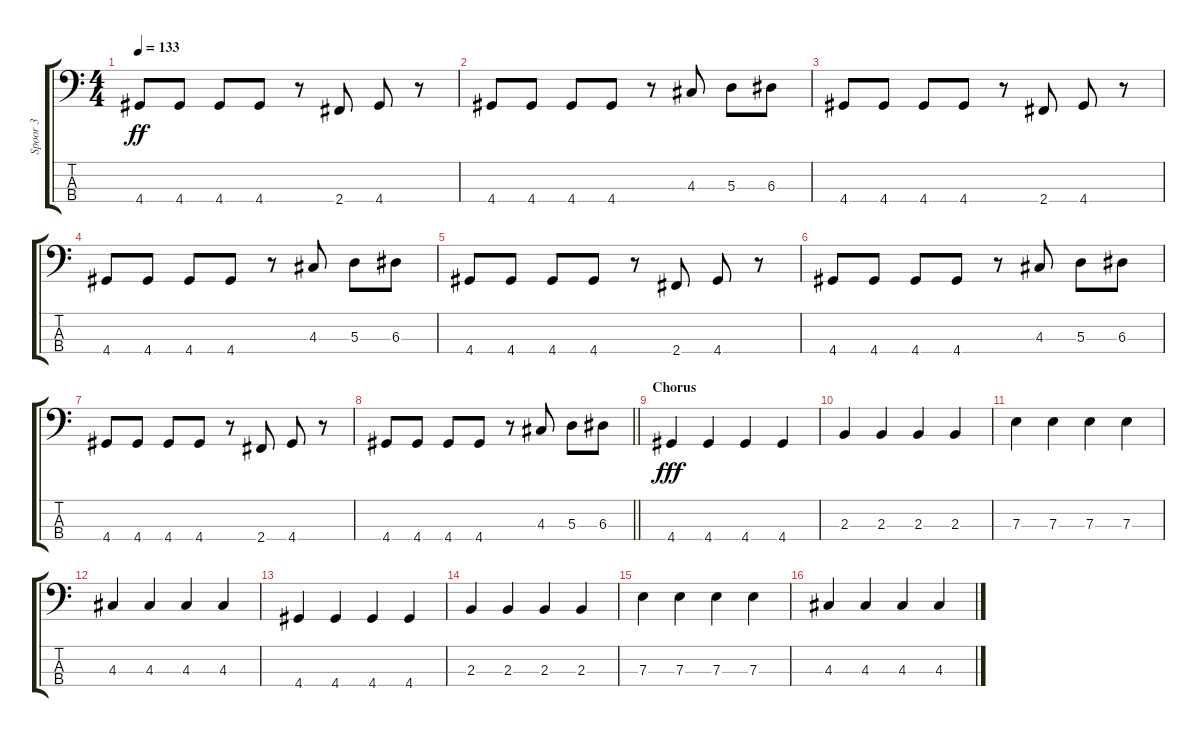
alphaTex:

\track ("Spoor 3" "Spoor 3") {instrument electricbassfinger}
\staff {score tabs}
\tuning (G2 D2 A1 E1) {hide}
\ts (4 4)
\tempo 133
\clef f4
\ks c
4.4.8{dy ff} 4.4.8 4.4.8 4.4.8 r.8 2.4.8 4.4.8 r.8 |
4.4.8 4.4.8 4.4.8 4.4.8 r.8 4.3.8 5.3.8 6.3.8 |
4.4.8 4.4.8 4.4.8 4.4.8 r.8 2.4.8 4.4.8 r.8 |
4.4.8 4.4.8 4.4.8 4.4.8 r.8 4.3.8 5.3.8 6.3.8 |
4.4.8 4.4.8 4.4.8 4.4.8 r.8 2.4.8 4.4.8 r.8 |
4.4.8 4.4.8 4.4.8 4.4.8 r.8 4.3.8 5.3.8 6.3.8 |
4.4.8 4.4.8 4.4.8 4.4.8 r.8 2.4.8 4.4.8 r.8 |
\barLineRight lightlight
4.4.8 4.4.8 4.4.8 4.4.8 r.8 4.3.8 5.3.8 6.3.8 |
\section ("" "Chorus")
4.4.4{dy fff} 4.4.4 4.4.4 4.4.4 |
2.3.4 2.3.4 2.3.4 2.3.4 |
7.3.4 7.3.4 7.3.4 7.3.4 |
4.3.4 4.3.4 4.3.4 4.3.4 |
4.4.4 4.4.4 4.4.4 4.4.4 |
2.3.4 2.3.4 2.3.4 2.3.4 |
7.3.4 7.3.4 7.3.4 7.3.4 |
4.3.4 4.3.4 4.3.4 4.3.4
